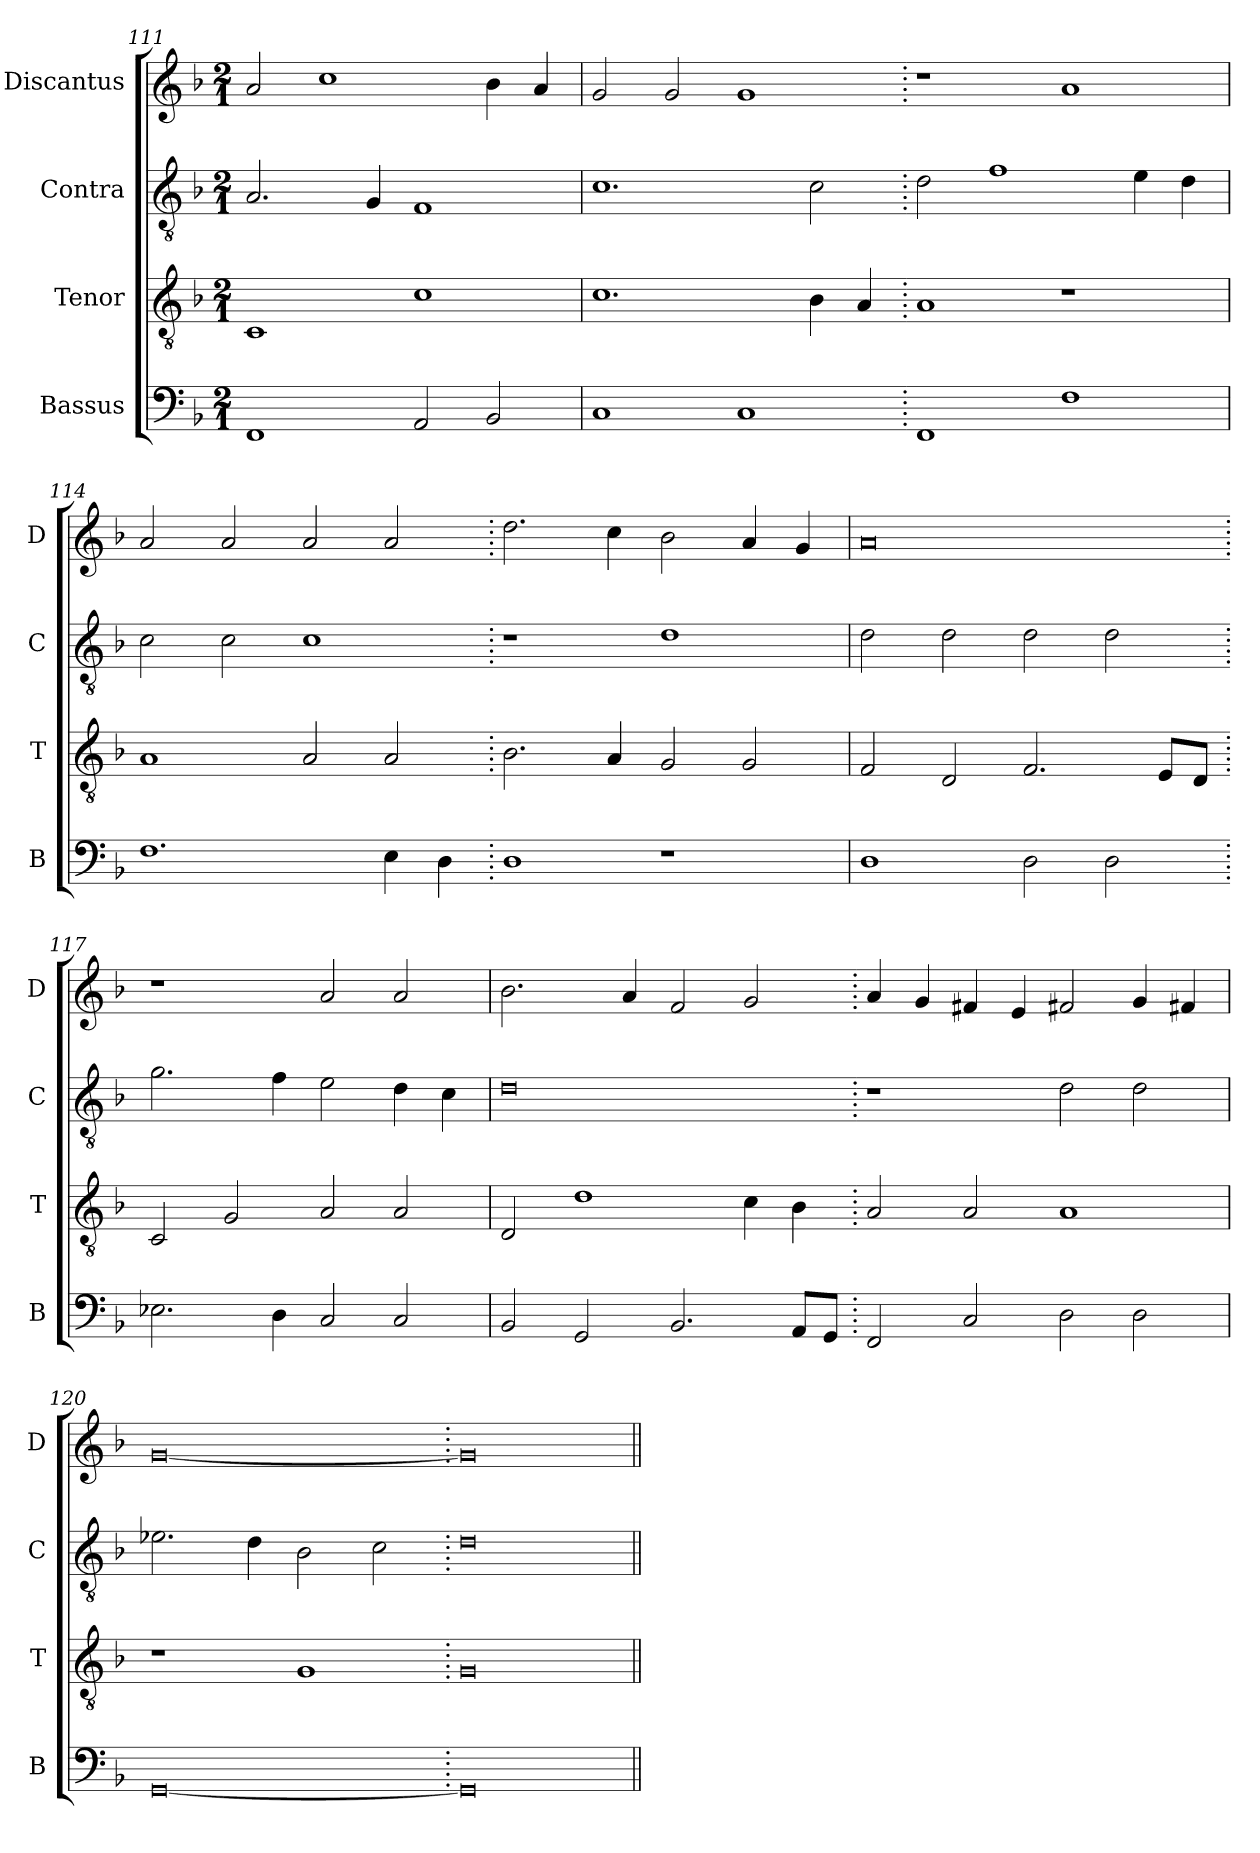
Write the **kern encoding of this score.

**kern	**kern	**kern	**kern
*part4	*part3	*part2	*part1
*staff4	*staff3	*staff2	*staff1
*I"Bassus	*I"Tenor	*I"Contra	*I"Discantus
*I'B	*I'T	*I'C	*I'D
*clefF4	*clefGv2	*clefGv2	*clefG2
*k[b-]	*k[b-]	*k[b-]	*k[b-]
*M2/1	*M2/1	*M2/1	*M2/1
=111	=111	=111	=111
1FF	1C	2.A/	2a/
.	.	.	1cc
.	.	4G/	.
2AA/	1c	1F	.
2BB-/	.	.	4b-\
.	.	.	4a/
=112	=112	=112	=112
1C	1.c	1.c	2g/
.	.	.	2g/
1C	.	.	1g
.	4B-\	2c\	.
.	4A/	.	.
=113.	=113.	=113.	=113.
1FF	1A	2d\	1r
.	.	1f	.
1F	1r	.	1a
.	.	4e\	.
.	.	4d\	.
=114	=114	=114	=114
1.F	1A	2c\	2a/
.	.	2c\	2a/
.	2A/	1c	2a/
4E\	2A/	.	2a/
4D\	.	.	.
=115.	=115.	=115.	=115.
1D	2.B-\	1r	2.dd\
.	4A/	.	4cc\
1r	2G/	1d	2b-\
.	2G/	.	4a/
.	.	.	4g/
=116	=116	=116	=116
1D	2F/	2d\	0a
.	2D/	2d\	.
2D\	2.F/	2d\	.
2D\	.	2d\	.
.	8E/L	.	.
.	8D/J	.	.
=117.	=117.	=117.	=117.
2.E-X\	2C/	2.g\	1r
.	2G/	.	.
4D\	.	4f\	.
2C/	2A/	2e\	2a/
2C/	2A/	4d\	2a/
.	.	4c\	.
=118	=118	=118	=118
2BB-/	2D/	0d	2.b-\
2GG/	1d	.	.
.	.	.	4a/
2.BB-/	.	.	2f/
.	4c\	.	2g/
8AA/L	4B-\	.	.
8GG/J	.	.	.
=119.	=119.	=119.	=119.
2FF/	2A/	1r	4a/
.	.	.	4g/
2C/	2A/	.	4f#X/
.	.	.	4e/
2D\	1A	2d\	2f#X/
2D\	.	2d\	4g/
.	.	.	4f#X/
=120	=120	=120	=120
[0GG	1r	2.e-X\	[0g
.	.	4d\	.
.	1G	2B-\	.
.	.	2c\	.
=121.	=121.	=121.	=121.
0GG]	0G	0d	0g]
=||	=||	=||	=||
*-	*-	*-	*-
